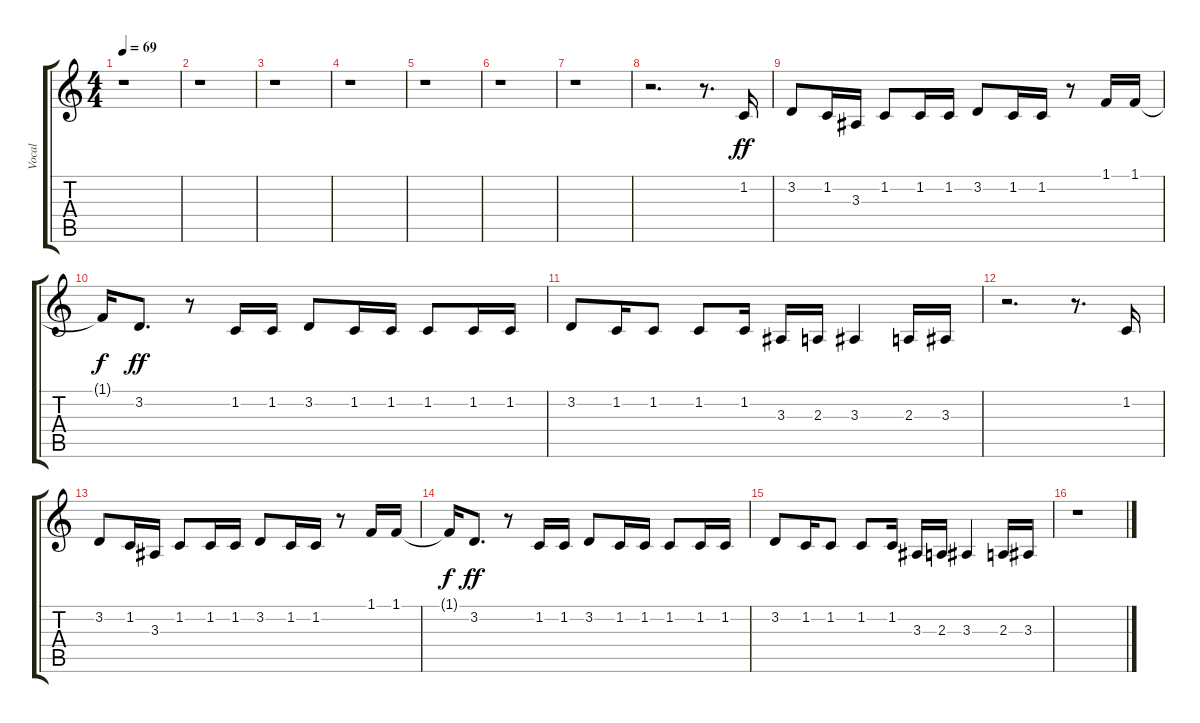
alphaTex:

\track ("Vocal" "Vocal") {instrument altosax}
\staff {score tabs}
\tuning (E4 B3 G3 D3 A2 D2) {hide}
\ts (4 4)
\tempo 69
\clef g2
\ks c
r.1{dy ff} |
r.1 |
r.1 |
r.1 |
r.1 |
r.1 |
r.1 |
r.2{d} r.8{d} 1.2.16 |
3.2.8 1.2.16 3.3.16 1.2.8 1.2.16 1.2.16 3.2.8 1.2.16 1.2.16 r.8 1.1.16 1.1.16 |
1.1{t}.16{dy f} 3.2.8{d dy ff} r.8 1.2.16 1.2.16 3.2.8 1.2.16 1.2.16 1.2.8 1.2.16 1.2.16 |
3.2.8 1.2.16 1.2.8 1.2.8 1.2.16 3.3.16 2.3.16 3.3.4 2.3.16 3.3.16 |
r.2{d} r.8{d} 1.2.16 |
3.2.8 1.2.16 3.3.16 1.2.8 1.2.16 1.2.16 3.2.8 1.2.16 1.2.16 r.8 1.1.16 1.1.16 |
1.1{t}.16{dy f} 3.2.8{d dy ff} r.8 1.2.16 1.2.16 3.2.8 1.2.16 1.2.16 1.2.8 1.2.16 1.2.16 |
3.2.8 1.2.16 1.2.8 1.2.8 1.2.16 3.3.16 2.3.16 3.3.4 2.3.16 3.3.16 |
r.1
